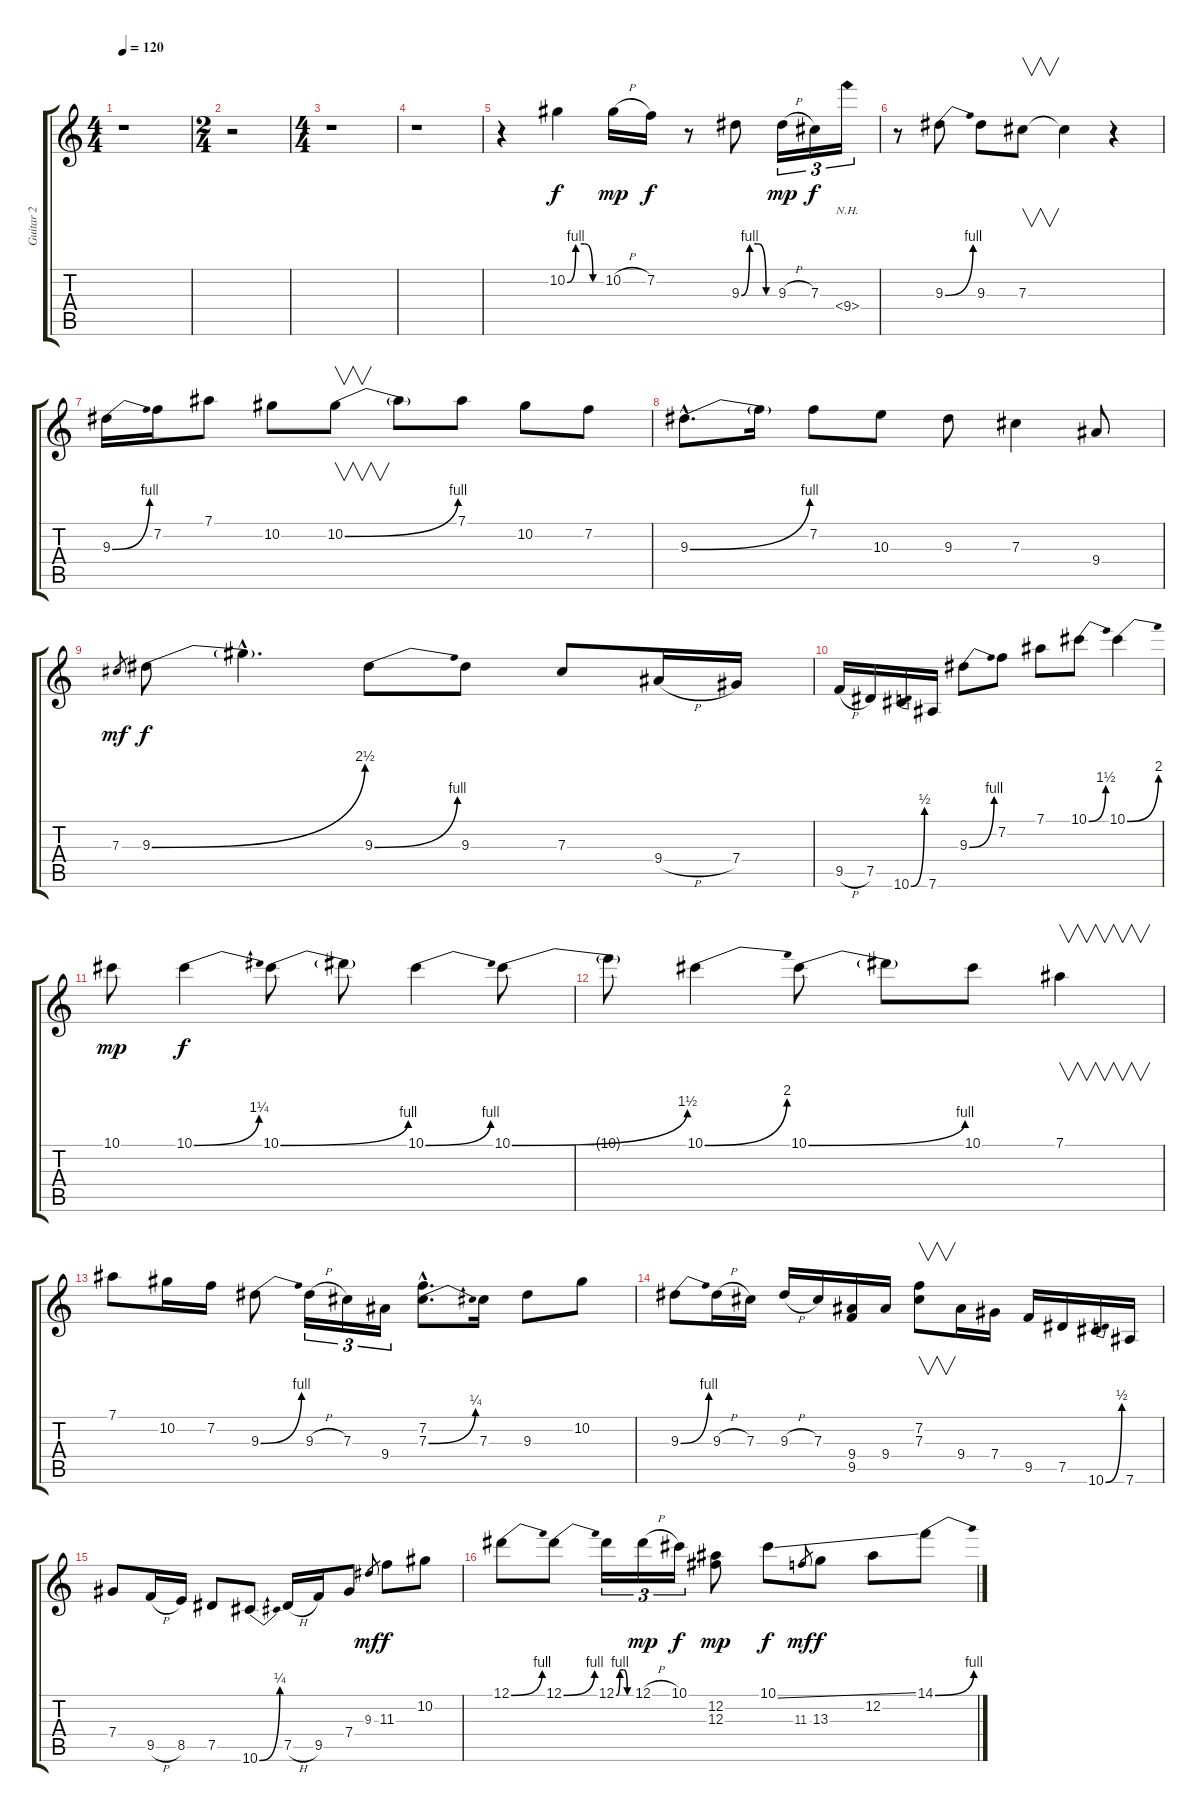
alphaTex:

\track ("Guitar 2" "Guitar 2") {instrument overdrivenguitar}
\staff {score tabs}
\tuning (Eb4 Bb3 Gb3 Db3 Ab2 Eb2) {hide}
\ts (4 4)
\tempo 120
\clef g2
\ks c
r.1{dy f} |
\ts (2 4)
r.2 |
\ts (4 4)
r.1 |
r.1 |
r.4 10.2{be (custom 0 0 15 4 30 4 45 0 60 0)}.4 10.2{h}.16{dy mp} 7.2.16{dy f} r.8 9.3{be (custom 0 0 15 4 30 4 45 0 60 0)}.8 9.3{h}.16{tu (3 2) dy mp} 7.3.16{tu (3 2) dy f} 9.4{nh}.16{tu (3 2)} |
r.8 9.3{be (bend 0 0 60 4)}.8 9.3.8 7.3.8{v} 7.3{t}.4 r.4 |
9.3{be (bend 0 0 60 4)}.16 7.2.16 7.1.8 10.2.8 10.2{be (bend 0 0 60 4)}.8{v} 10.2{t}.8 7.1.8 10.2.8 7.2.8 |
9.3{be (bend 0 0 60 4) hac}.8{d} 9.3{t}.16 7.2.8 10.3.8 9.3.8 7.3.4 9.4.8 |
7.3.8{gr dy mf} 9.3{be (bend 0 0 60 10)}.8{dy f} 9.3{hac t}.4{d} 9.3{be (bend 0 0 60 4)}.8 9.3.8 7.3.8 9.4{h}.16 7.4.16 |
9.5{h}.16 7.5.16 10.6{be (bend 0 0 60 2)}.16 7.6.16 9.3{be (bend 0 0 60 4)}.8 7.2.8 7.1.8 10.1{be (bend 0 0 60 6)}.8 10.1{be (bend 0 0 60 8)}.4 |
10.1.8{dy mp} 10.1{be (bend 0 0 60 5)}.4{dy f} 10.1{be (bend 0 0 60 4)}.8 10.1{t}.8 10.1{be (bend 0 0 60 4)}.4 10.1{be (bend 0 0 60 6)}.8 |
10.1{t}.8 10.1{be (bend 0 0 60 8)}.4 10.1{be (bend 0 0 60 4)}.8 10.1{t}.8 10.1.8 7.1.4{v} |
7.1.8 10.2.16 7.2.16 9.3{be (bend 0 0 60 4)}.8 9.3{h}.16{tu (3 2)} 7.3.16{tu (3 2)} 9.4.16{tu (3 2)} (7.2{hac} 7.3{be (bend 0 0 60 1) hac}).8{d} 7.3.16 9.3.8 10.2.8 |
9.3{be (bend 0 0 60 4)}.8 9.3{h}.16 7.3.16 9.3{h}.16 7.3.16 (9.4 9.5).16 9.4.16 (7.2 7.3).8{v} 9.4.16 7.4.16 9.5.16 7.5.16 10.6{be (bend 0 0 60 2)}.16 7.6.16 |
7.4.8 9.5{h}.16 8.5.16 7.5.8 10.6{be (bend 0 0 60 1)}.8 7.5{h}.16 9.5.16 7.4.8 9.3.8{gr dy mf} 11.3.8{dy f} 10.2.8 |
12.1{be (bend 0 0 60 4)}.8 12.1{be (bend 0 0 60 4)}.8 12.1{be (custom 0 0 15 4 30 4 45 0 60 0)}.16{tu (3 2)} 12.1{h}.16{tu (3 2) dy mp} 10.1.16{tu (3 2) dy f} (12.2 12.3).8{dy mp} 10.1{ss}.8{dy f} 11.3.8{gr dy mf} 13.3.8{dy f} 12.2.8 14.1{be (bend 0 0 60 4)}.8
